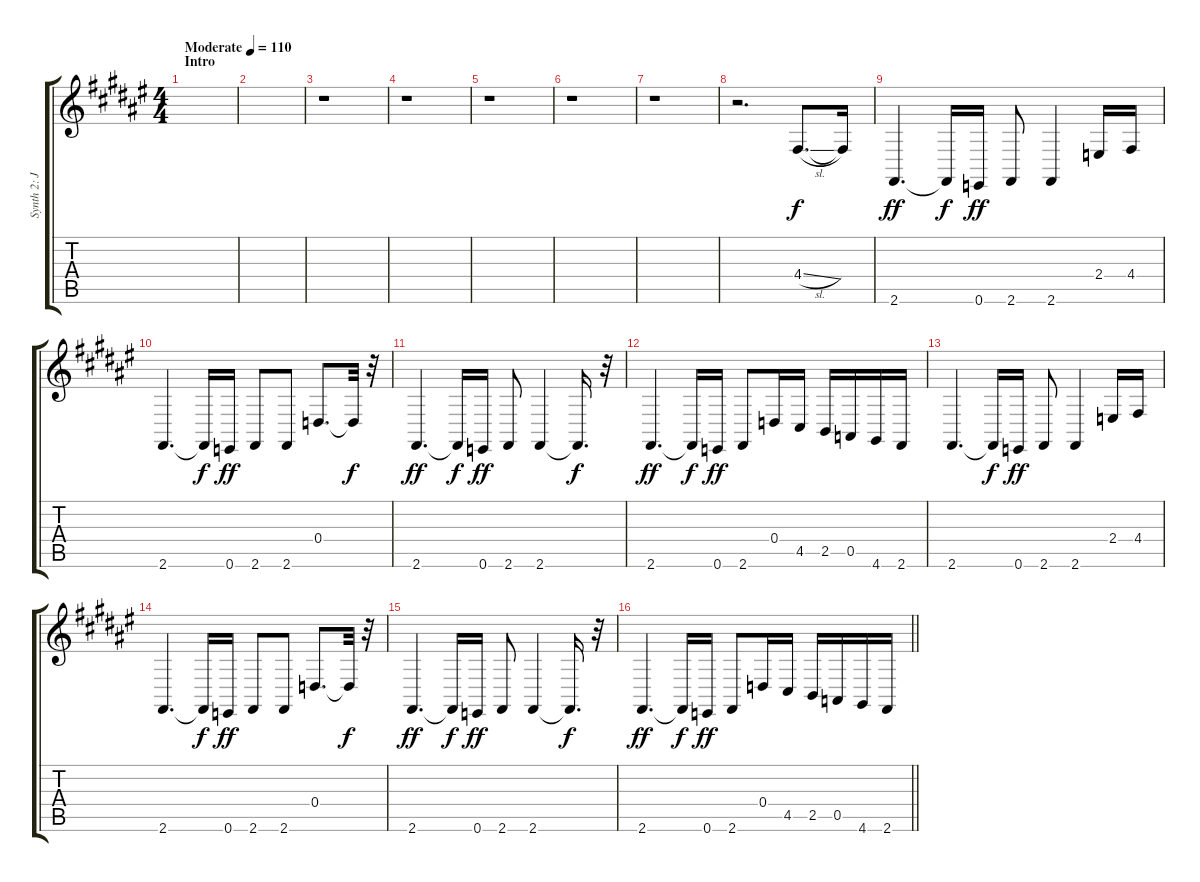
\track ("Synth 2: Jeff Bova" "Synth 2: J") {instrument synthbrass1}
\staff {score tabs}
\tuning (E4 B3 G3 D3 A2 E2) {hide}
\ts (4 4)
\section ("" "Intro")
\tempo (110 "Moderate")
\clef g2
\ks f#
|
|
r.1 |
r.1 |
r.1 |
r.1 |
r.1 |
r.2{d} 4.4{sl}.8{d} 4.4{t}.16{dy f} |
2.6.4{d dy ff} 2.6{t}.16{dy f} 0.6.16{dy ff} 2.6.8 2.6.4 2.4.16 4.4.16 |
2.6.4{d} 2.6{t}.16{dy f} 0.6.16{dy ff} 2.6.8 2.6.8 0.4.8{d} 0.4{t}.32{dy f} r.32 |
2.6.4{d dy ff} 2.6{t}.16{dy f} 0.6.16{dy ff} 2.6.8 2.6.4 2.6{t}.16{d dy f} r.32 |
2.6.4{d dy ff} 2.6{t}.16{dy f} 0.6.16{dy ff} 2.6.8 0.4.16 4.5.16 2.5.16 0.5.16 4.6.16 2.6.16 |
2.6.4{d} 2.6{t}.16{dy f} 0.6.16{dy ff} 2.6.8 2.6.4 2.4.16 4.4.16 |
2.6.4{d} 2.6{t}.16{dy f} 0.6.16{dy ff} 2.6.8 2.6.8 0.4.8{d} 0.4{t}.32{dy f} r.32 |
2.6.4{d dy ff} 2.6{t}.16{dy f} 0.6.16{dy ff} 2.6.8 2.6.4 2.6{t}.16{d dy f} r.32 |
\barLineRight lightlight
2.6.4{d dy ff} 2.6{t}.16{dy f} 0.6.16{dy ff} 2.6.8 0.4.16 4.5.16 2.5.16 0.5.16 4.6.16 2.6.16
